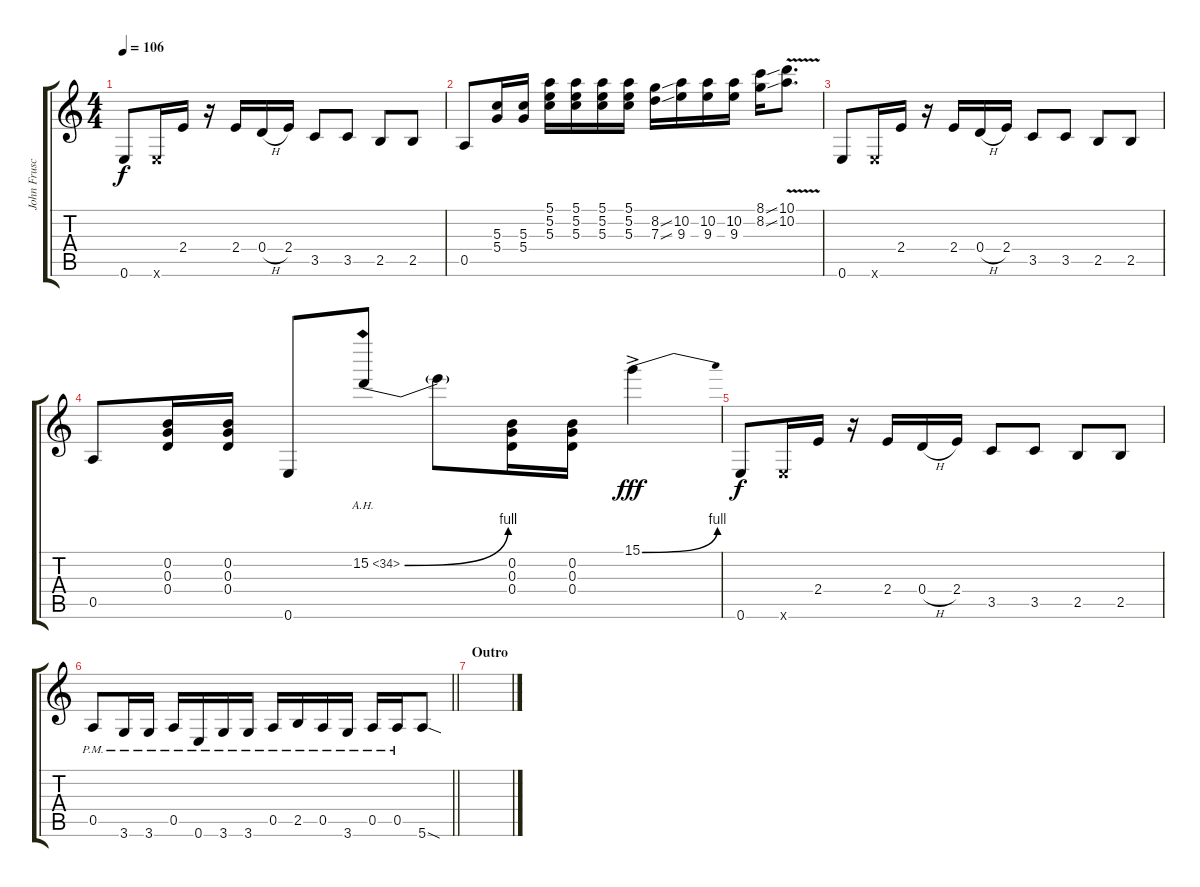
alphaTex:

\track ("John Frusciante [Guitar 3]" "John Frusc") {instrument distortionguitar}
\staff {score tabs}
\tuning (E4 B3 G3 D3 A2 E2) {hide}
\ts (4 4)
\tempo 106
\clef g2
\ks c
0.6.8{dy f} 0.6{x}.16 2.4.16 r.16 2.4.16 0.4{h}.16 2.4.16 3.5.8 3.5.8 2.5.8 2.5.8 |
0.5.8 (5.3 5.4).16 (5.3 5.4).16 (5.1 5.2 5.3).16 (5.1 5.2 5.3).16 (5.1 5.2 5.3).16 (5.1 5.2 5.3).16 (8.2{ss} 7.3{ss}).16 (10.2 9.3).16 (10.2 9.3).16 (10.2 9.3).16 (8.1{ss} 8.2{ss}).16 (10.1{v} 10.2{v}).8{d} |
0.6.8 0.6{x}.16 2.4.16 r.16 2.4.16 0.4{h}.16 2.4.16 3.5.8 3.5.8 2.5.8 2.5.8 |
0.5.8 (0.2 0.3 0.4).16 (0.2 0.3 0.4).16 0.6.8 15.2{be (bend 0 0 60 4) ah 19}.8 15.2{t}.8 (0.2 0.3 0.4).16 (0.2 0.3 0.4).16 15.1{be (bend 0 0 60 4) ac}.4{dy fff} |
0.6.8{dy f} 0.6{x}.16 2.4.16 r.16 2.4.16 0.4{h}.16 2.4.16 3.5.8 3.5.8 2.5.8 2.5.8 |
\barLineRight lightlight
0.5{pm}.8 3.6{pm}.16 3.6{pm}.16 0.5{pm}.16 0.6{pm}.16 3.6{pm}.16 3.6{pm}.16 0.5{pm}.16 2.5{pm}.16 0.5{pm}.16 3.6{pm}.16 0.5{pm}.16 0.5{pm}.16 5.6{sod}.8 |
\section ("" "Outro")
